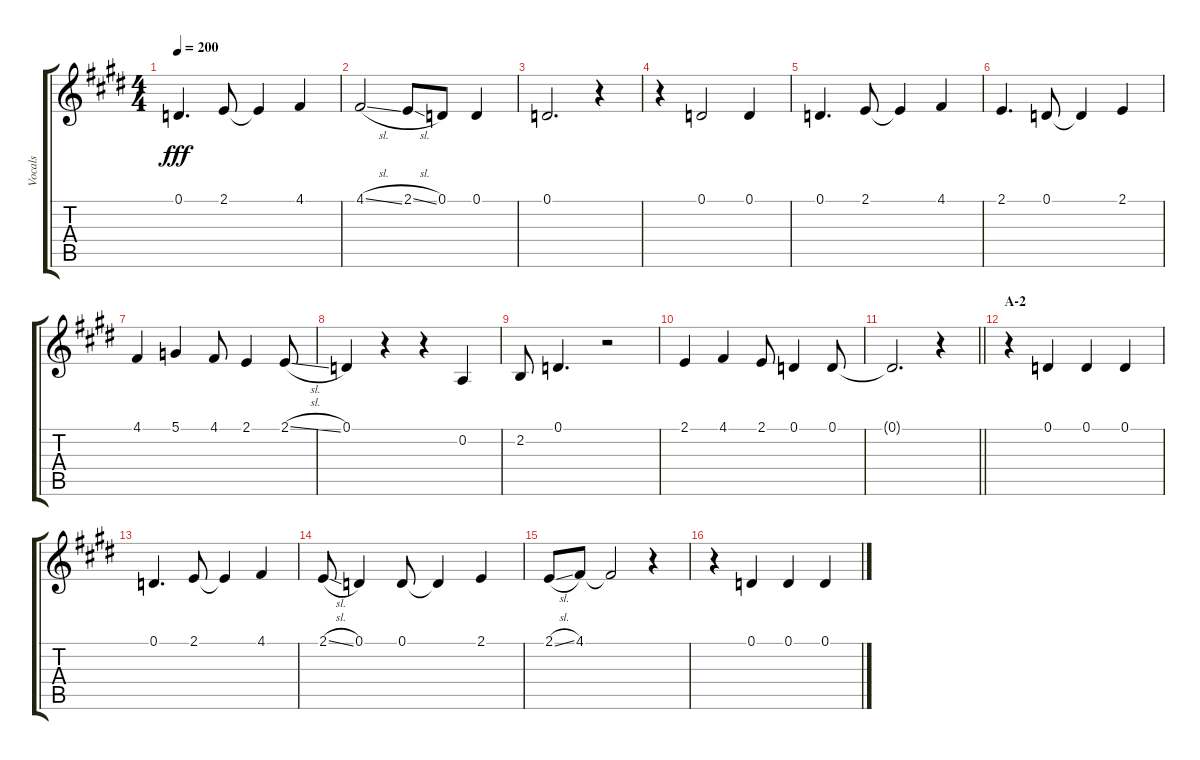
\track ("Vocals" "Vocals") {instrument voiceoohs}
\staff {score tabs}
\tuning (D4 A3 F3 C3 G2 D2) {hide}
\ts (4 4)
\tempo 200
\clef g2
\ks e
0.1.4{d dy fff} 2.1.8 2.1{t}.4 4.1.4 |
4.1{sl}.2 2.1{sl}.8 0.1.8 0.1.4 |
0.1.2{d} r.4 |
r.4 0.1.2 0.1.4 |
0.1.4{d} 2.1.8 2.1{t}.4 4.1.4 |
2.1.4{d} 0.1.8 0.1{t}.4 2.1.4 |
4.1.4 5.1.4 4.1.8 2.1.4 2.1{sl}.8 |
0.1.4 r.4 r.4 0.2.4 |
2.2.8 0.1.4{d} r.2 |
2.1.4 4.1.4 2.1.8 0.1.4 0.1.8 |
\barLineRight lightlight
0.1{t}.2{d} r.4 |
\section ("" "A-2")
r.4 0.1.4 0.1.4 0.1.4 |
0.1.4{d} 2.1.8 2.1{t}.4 4.1.4 |
2.1{sl}.8 0.1.4 0.1.8 0.1{t}.4 2.1.4 |
2.1{sl}.8 4.1.8 4.1{t}.2 r.4 |
r.4 0.1.4 0.1.4 0.1.4
